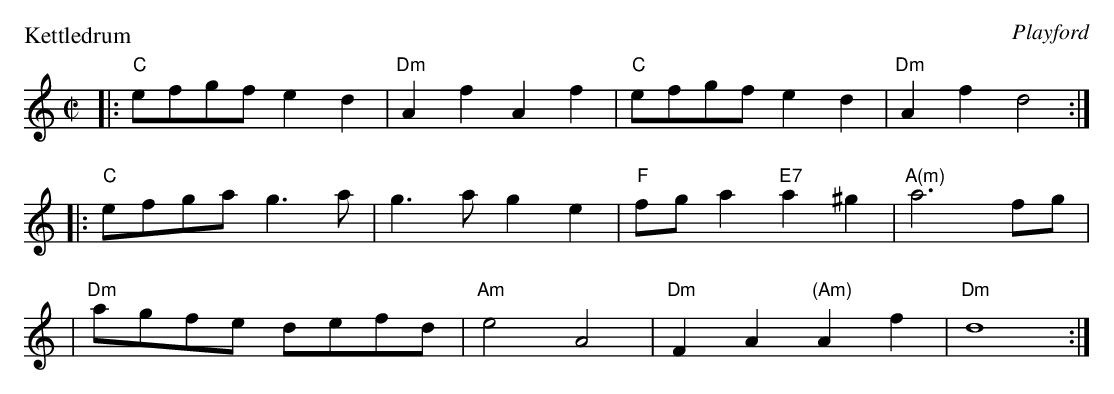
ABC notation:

X:1
P: Kettledrum
O: Playford
M: C|
L: 1/8
K: Ddor
|: "C"efgf e2d2 | "Dm"A2f2 A2f2 | "C"efgf e2d2 | "Dm"A2f2 d4 :|
|: "C"efga g3a | g3a g2e2 | "F"fga2 "E7"a2^g2 | "A(m)"a6 fg |
|  "Dm"agfe defd | "Am"e4 A4 | "Dm"F2A2 "(Am)"A2f2 | "Dm"d8 :|
